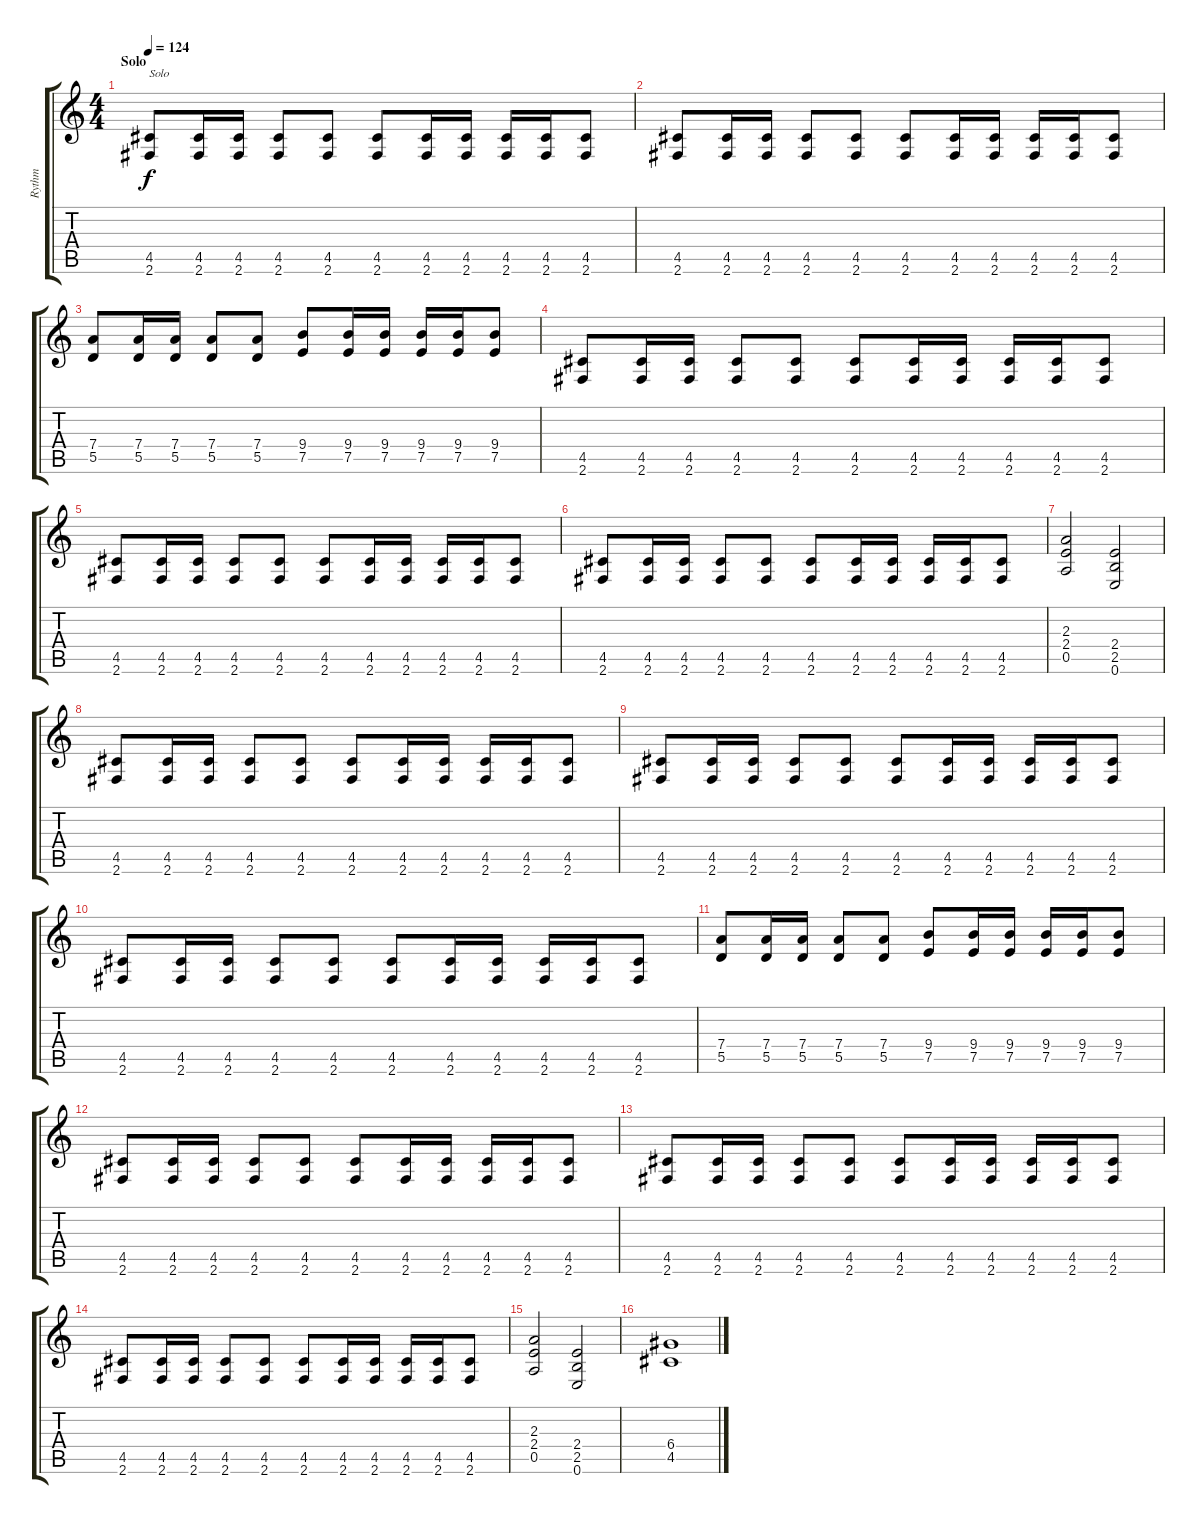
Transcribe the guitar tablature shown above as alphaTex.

\track ("Rythm" "Rythm") {instrument distortionguitar}
\staff {score tabs}
\tuning (E4 B3 G3 D3 A2 E2) {hide}
\ts (4 4)
\section ("" "Solo")
\tempo 124
\clef g2
\ks c
(4.5 2.6).8{txt "Solo" dy f} (4.5 2.6).16 (4.5 2.6).16 (4.5 2.6).8 (4.5 2.6).8 (4.5 2.6).8 (4.5 2.6).16 (4.5 2.6).16 (4.5 2.6).16 (4.5 2.6).16 (4.5 2.6).8 |
(4.5 2.6).8 (4.5 2.6).16 (4.5 2.6).16 (4.5 2.6).8 (4.5 2.6).8 (4.5 2.6).8 (4.5 2.6).16 (4.5 2.6).16 (4.5 2.6).16 (4.5 2.6).16 (4.5 2.6).8 |
(7.4 5.5).8 (7.4 5.5).16 (7.4 5.5).16 (7.4 5.5).8 (7.4 5.5).8 (9.4 7.5).8 (9.4 7.5).16 (9.4 7.5).16 (9.4 7.5).16 (9.4 7.5).16 (9.4 7.5).8 |
(4.5 2.6).8 (4.5 2.6).16 (4.5 2.6).16 (4.5 2.6).8 (4.5 2.6).8 (4.5 2.6).8 (4.5 2.6).16 (4.5 2.6).16 (4.5 2.6).16 (4.5 2.6).16 (4.5 2.6).8 |
(4.5 2.6).8 (4.5 2.6).16 (4.5 2.6).16 (4.5 2.6).8 (4.5 2.6).8 (4.5 2.6).8 (4.5 2.6).16 (4.5 2.6).16 (4.5 2.6).16 (4.5 2.6).16 (4.5 2.6).8 |
(4.5 2.6).8 (4.5 2.6).16 (4.5 2.6).16 (4.5 2.6).8 (4.5 2.6).8 (4.5 2.6).8 (4.5 2.6).16 (4.5 2.6).16 (4.5 2.6).16 (4.5 2.6).16 (4.5 2.6).8 |
(2.3 2.4 0.5).2 (2.4 2.5 0.6).2 |
(4.5 2.6).8 (4.5 2.6).16 (4.5 2.6).16 (4.5 2.6).8 (4.5 2.6).8 (4.5 2.6).8 (4.5 2.6).16 (4.5 2.6).16 (4.5 2.6).16 (4.5 2.6).16 (4.5 2.6).8 |
(4.5 2.6).8 (4.5 2.6).16 (4.5 2.6).16 (4.5 2.6).8 (4.5 2.6).8 (4.5 2.6).8 (4.5 2.6).16 (4.5 2.6).16 (4.5 2.6).16 (4.5 2.6).16 (4.5 2.6).8 |
(4.5 2.6).8 (4.5 2.6).16 (4.5 2.6).16 (4.5 2.6).8 (4.5 2.6).8 (4.5 2.6).8 (4.5 2.6).16 (4.5 2.6).16 (4.5 2.6).16 (4.5 2.6).16 (4.5 2.6).8 |
(7.4 5.5).8 (7.4 5.5).16 (7.4 5.5).16 (7.4 5.5).8 (7.4 5.5).8 (9.4 7.5).8 (9.4 7.5).16 (9.4 7.5).16 (9.4 7.5).16 (9.4 7.5).16 (9.4 7.5).8 |
(4.5 2.6).8 (4.5 2.6).16 (4.5 2.6).16 (4.5 2.6).8 (4.5 2.6).8 (4.5 2.6).8 (4.5 2.6).16 (4.5 2.6).16 (4.5 2.6).16 (4.5 2.6).16 (4.5 2.6).8 |
(4.5 2.6).8 (4.5 2.6).16 (4.5 2.6).16 (4.5 2.6).8 (4.5 2.6).8 (4.5 2.6).8 (4.5 2.6).16 (4.5 2.6).16 (4.5 2.6).16 (4.5 2.6).16 (4.5 2.6).8 |
(4.5 2.6).8 (4.5 2.6).16 (4.5 2.6).16 (4.5 2.6).8 (4.5 2.6).8 (4.5 2.6).8 (4.5 2.6).16 (4.5 2.6).16 (4.5 2.6).16 (4.5 2.6).16 (4.5 2.6).8 |
(2.3 2.4 0.5).2 (2.4 2.5 0.6).2 |
(6.4 4.5).1
